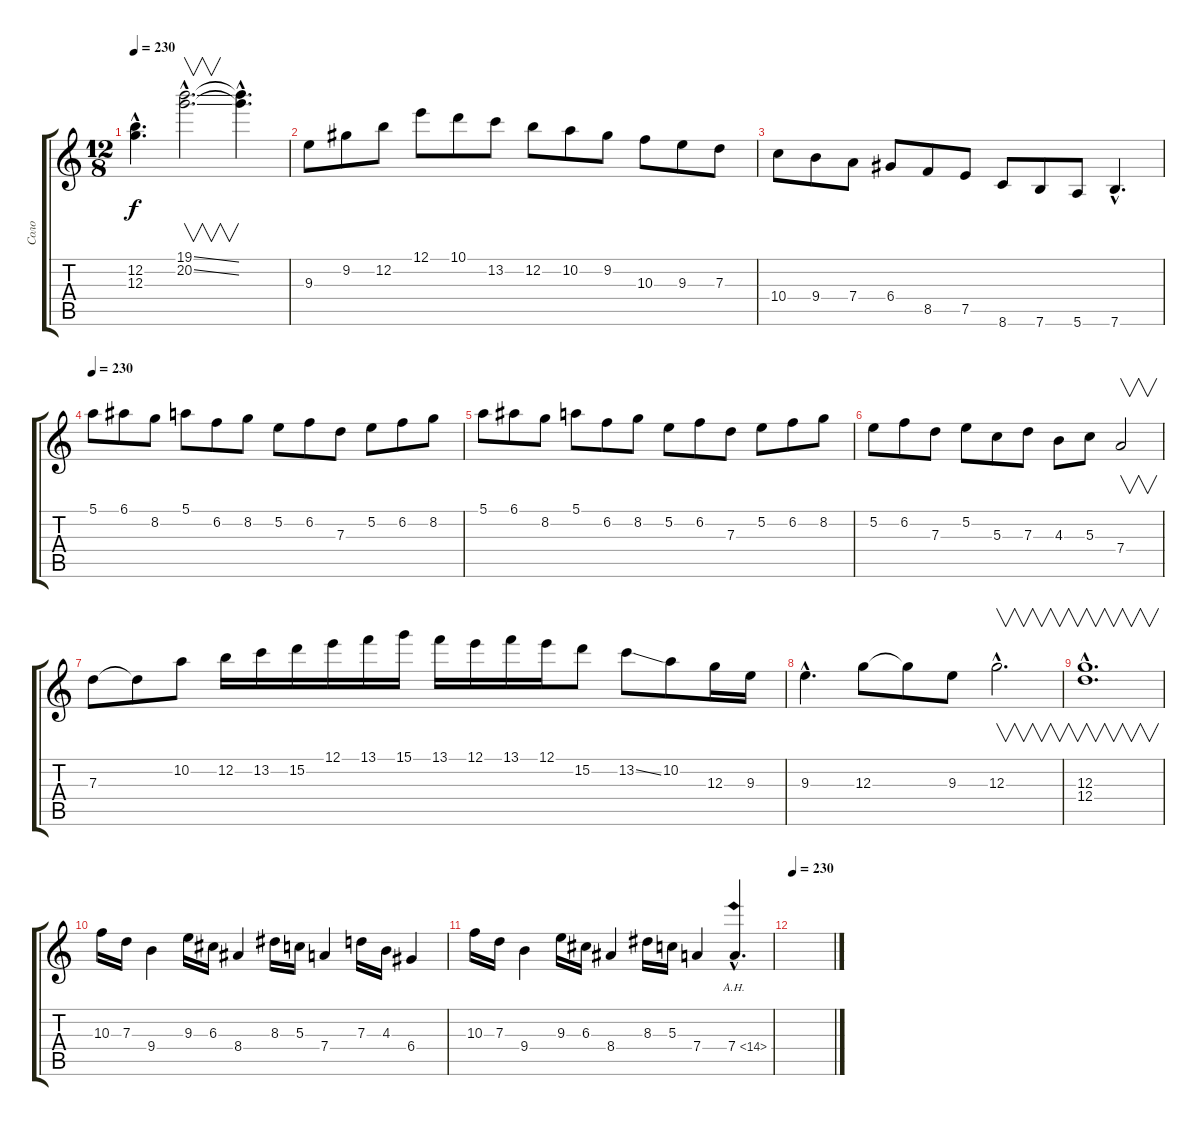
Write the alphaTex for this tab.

\track ("Соло" "Соло") {instrument distortionguitar}
\staff {score tabs}
\tuning (E4 B3 G3 D3 A2 E2) {hide}
\ts (12 8)
\tempo 230
\clef g2
\ks c
(12.2{hac t} 12.3{hac t}).4{d dy f} (19.1{ss hac} 20.2{ss hac}).2{v d} (19.1{hac t} 20.2{hac t}).4{d} |
9.3.8 9.2.8 12.2.8 12.1.8 10.1.8 13.2.8 12.2.8 10.2.8 9.2.8 10.3.8 9.3.8 7.3.8 |
10.4.8 9.4.8 7.4.8 6.4.8 8.5.8 7.5.8 8.6.8 7.6.8 5.6.8 7.6{hac}.4{d} |
\tempo 230
5.1.8 6.1.8 8.2.8 5.1.8 6.2.8 8.2.8 5.2.8 6.2.8 7.3.8 5.2.8 6.2.8 8.2.8 |
5.1.8 6.1.8 8.2.8 5.1.8 6.2.8 8.2.8 5.2.8 6.2.8 7.3.8 5.2.8 6.2.8 8.2.8 |
5.2.8 6.2.8 7.3.8 5.2.8 5.3.8 7.3.8 4.3.8 5.3.8 7.4.2{v} |
7.3.8 7.3{t}.8 10.2.8 12.2.16 13.2.16 15.2.16 12.1.16 13.1.16 15.1.16 13.1.16 12.1.16 13.1.16 12.1.16 15.2.8 13.2{ss}.8 10.2.8 12.3.16 9.3.16 |
9.3{hac}.4{d} 12.3.8 12.3{t}.8 9.3.8 12.3{hac}.2{v d} |
(12.3{hac} 12.4{hac}).1{v d} |
10.3.16 7.3.16 9.4.4 9.3.16 6.3.16 8.4.4 8.3.16 5.3.16 7.4.4 7.3.16 4.3.16 6.4.4 |
10.3.16 7.3.16 9.4.4 9.3.16 6.3.16 8.4.4 8.3.16 5.3.16 7.4.4 7.4{ah 7 hac}.4{d} |
\tempo 230
